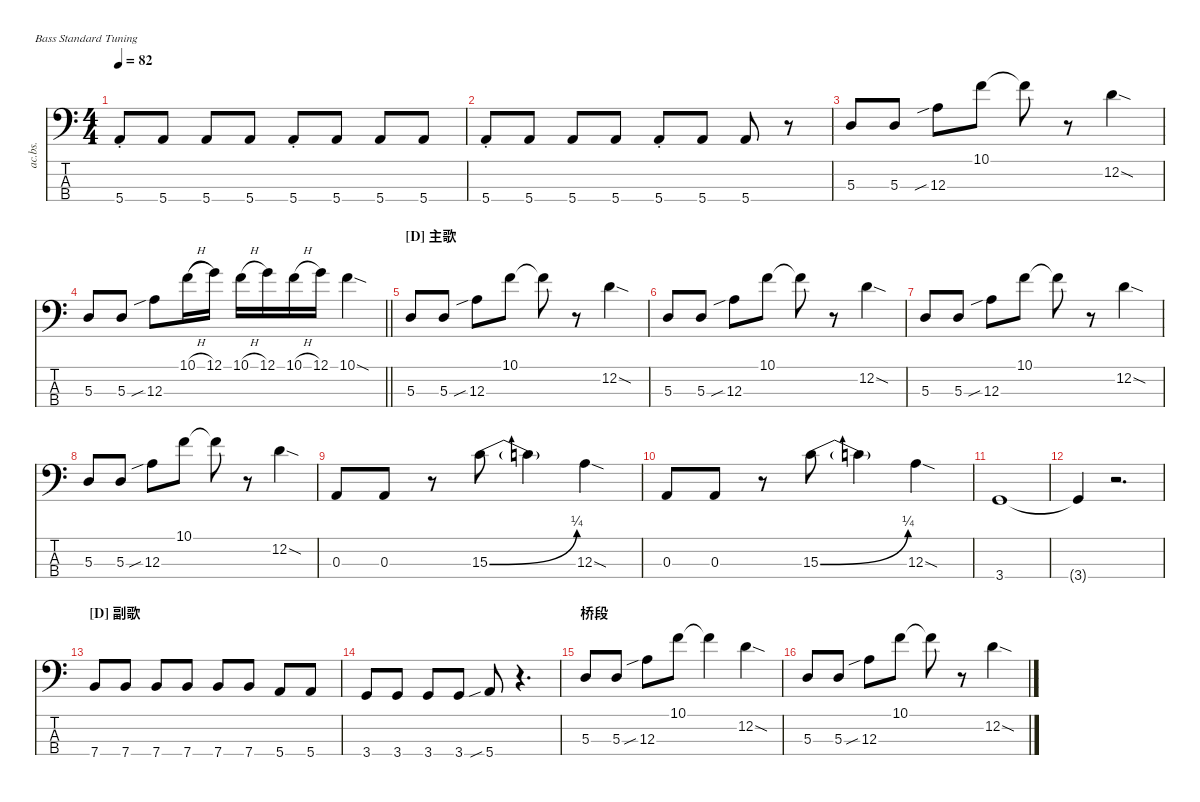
\defaultSystemsLayout 4
\hideDynamics
\bracketExtendMode nobrackets
\track ("Acoustic Bass" "ac.bs.") {instrument acousticbass}
\staff {score tabs}
\tuning (G2 D2 A1 E1)
\ts (4 4)
\tempo 82
\clef f4
\ks c
5.4{st}.8{dy mf beam Up} 5.4.8{beam Up} 5.4.8{beam Up} 5.4.8{beam Up} 5.4{st}.8{beam Up} 5.4.8{beam Up} 5.4.8{beam Up} 5.4.8{beam Up} |
5.4{st}.8{beam Up} 5.4.8{beam Up} 5.4.8{beam Up} 5.4.8{beam Up} 5.4{st}.8{beam Up} 5.4.8{beam Up} 5.4.8{beam Up} r.8{beam Down} |
5.3.8{beam Up} 5.3.8{beam Up} 12.3{sib}.8{beam Down} 10.1.8{beam Down} 10.1{t}.8{beam Down} r.8{beam Down} 12.2{sod}.4{beam Down} |
\barLineRight lightlight
5.3.8{beam Up} 5.3.8{beam Up} 12.3{sib}.8{beam Down} 10.1{h}.16{legatoorigin beam Down} 12.1.16{beam Down} 10.1{h}.16{beam Down} 12.1.16{beam Down} 10.1{h}.16{beam Down} 12.1.16{beam Down} 10.1{sod}.4{beam Down} |
\section ("D" "主歌")
5.3.8{beam Up} 5.3.8{beam Up} 12.3{sib}.8{beam Down} 10.1.8{beam Down} 10.1{t}.8{beam Down} r.8{beam Down} 12.2{sod}.4{beam Down} |
5.3.8{beam Up} 5.3.8{beam Up} 12.3{sib}.8{beam Down} 10.1.8{beam Down} 10.1{t}.8{beam Down} r.8{beam Down} 12.2{sod}.4{beam Down} |
5.3.8{beam Up} 5.3.8{beam Up} 12.3{sib}.8{beam Down} 10.1.8{beam Down} 10.1{t}.8{beam Down} r.8{beam Down} 12.2{sod}.4{beam Down} |
5.3.8{beam Up} 5.3.8{beam Up} 12.3{sib}.8{beam Down} 10.1.8{beam Down} 10.1{t}.8{beam Down} r.8{beam Down} 12.2{sod}.4{beam Down} |
0.3.8{beam Up} 0.3.8{beam Up} r.8{beam Down} 15.3{be (bend 0 0 15.6 1)}.8{beam Down} 15.3{t}.4{beam Down} 12.3{sod}.4{beam Down} |
0.3.8{beam Up} 0.3.8{beam Up} r.8{beam Down} 15.3{be (bend 0 0 15.6 1)}.8{beam Down} 15.3{t}.4{beam Down} 12.3{sod}.4{beam Down} |
3.4.1{beam Up} |
3.4{t}.4{beam Up} r.2{d beam Down} |
\section ("D" "副歌")
7.4.8{beam Up} 7.4.8{beam Up} 7.4.8{beam Up} 7.4.8{beam Up} 7.4.8{beam Up} 7.4.8{beam Up} 5.4.8{beam Up} 5.4.8{beam Up} |
3.4.8{beam Up} 3.4.8{beam Up} 3.4.8{beam Up} 3.4.8{beam Up} 5.4{sib}.8{beam Up} r.4{d beam Down} |
\section ("" "桥段")
5.3.8{beam Up} 5.3.8{beam Up} 12.3{sib}.8{beam Down} 10.1.8{beam Down} 10.1{t}.4{beam Down} 12.2{sod}.4{beam Down} |
5.3.8{beam Up} 5.3.8{beam Up} 12.3{sib}.8{beam Down} 10.1.8{beam Down} 10.1{t}.8{beam Down} r.8{beam Down} 12.2{sod}.4{beam Down}
